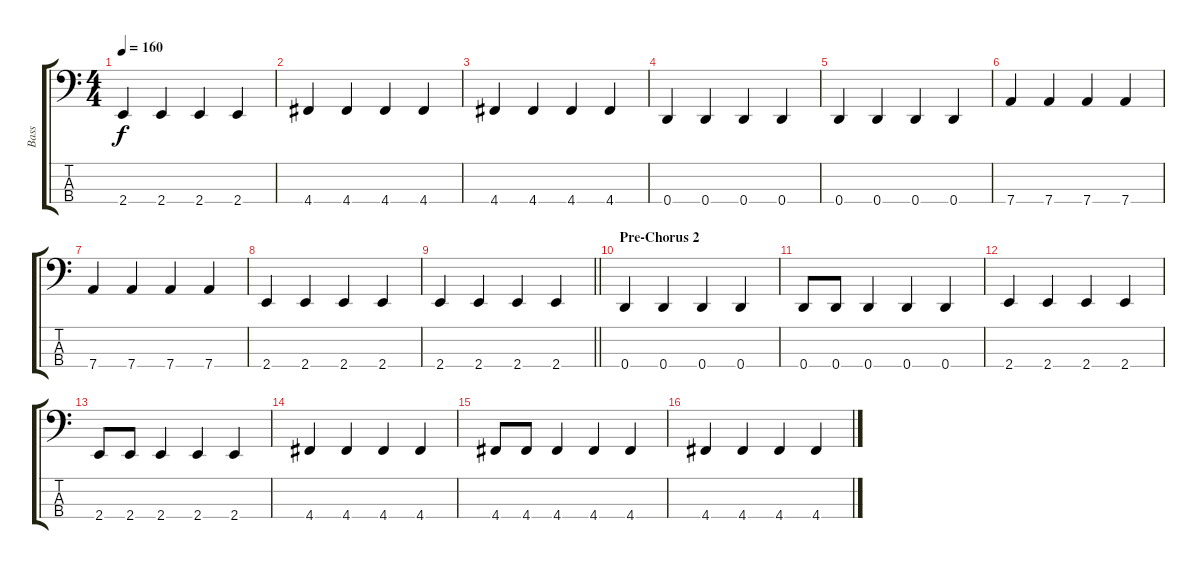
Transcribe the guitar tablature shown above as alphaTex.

\track ("Bass" "Bass") {instrument electricbasspick}
\staff {score tabs}
\tuning (G2 D2 A1 D1) {hide}
\ts (4 4)
\tempo 160
\clef f4
\ks c
2.4.4{dy f} 2.4.4 2.4.4 2.4.4 |
4.4.4 4.4.4 4.4.4 4.4.4 |
4.4.4 4.4.4 4.4.4 4.4.4 |
0.4.4 0.4.4 0.4.4 0.4.4 |
0.4.4 0.4.4 0.4.4 0.4.4 |
7.4.4 7.4.4 7.4.4 7.4.4 |
7.4.4 7.4.4 7.4.4 7.4.4 |
2.4.4 2.4.4 2.4.4 2.4.4 |
\barLineRight lightlight
2.4.4 2.4.4 2.4.4 2.4.4 |
\section ("" "Pre-Chorus 2")
0.4.4 0.4.4 0.4.4 0.4.4 |
0.4.8 0.4.8 0.4.4 0.4.4 0.4.4 |
2.4.4 2.4.4 2.4.4 2.4.4 |
2.4.8 2.4.8 2.4.4 2.4.4 2.4.4 |
4.4.4 4.4.4 4.4.4 4.4.4 |
4.4.8 4.4.8 4.4.4 4.4.4 4.4.4 |
4.4.4 4.4.4 4.4.4 4.4.4
